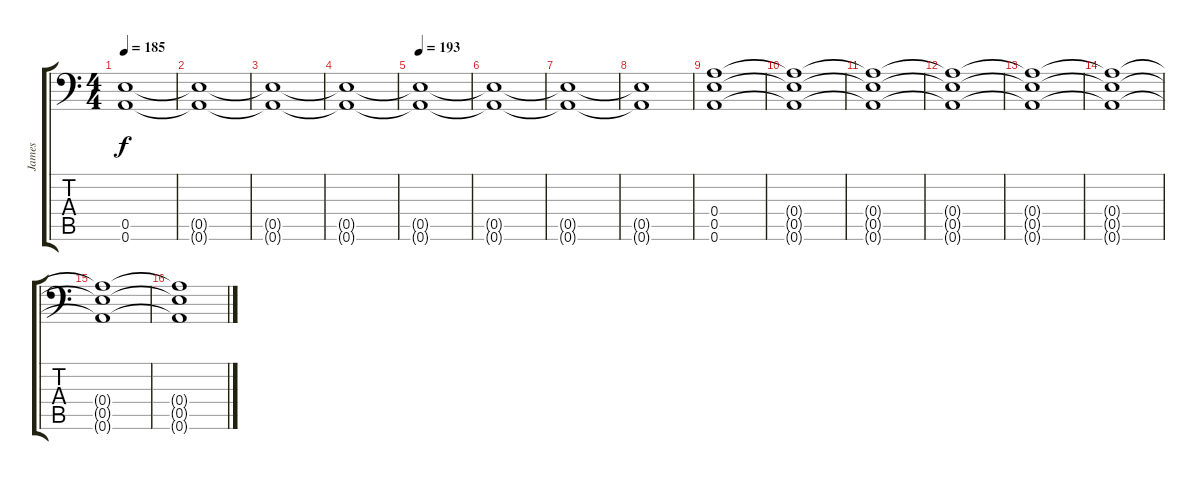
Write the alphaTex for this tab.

\track ("James" "James") {instrument overdrivenguitar}
\staff {score tabs}
\tuning (B3 Gb3 D3 A2 E2 A1) {hide}
\ts (4 4)
\tempo 185
\clef f4
\ks c
(0.5 0.6).1{dy f} |
(0.5{t} 0.6{t}).1 |
(0.5{t} 0.6{t}).1 |
(0.5{t} 0.6{t}).1 |
\tempo 193
(0.5{t} 0.6{t}).1 |
(0.5{t} 0.6{t}).1 |
(0.5{t} 0.6{t}).1 |
(0.5{t} 0.6{t}).1 |
(0.4 0.5 0.6).1 |
(0.4{t} 0.5{t} 0.6{t}).1 |
(0.4{t} 0.5{t} 0.6{t}).1 |
(0.4{t} 0.5{t} 0.6{t}).1 |
(0.4{t} 0.5{t} 0.6{t}).1 |
(0.4{t} 0.5{t} 0.6{t}).1 |
(0.4{t} 0.5{t} 0.6{t}).1 |
(0.4{t} 0.5{t} 0.6{t}).1
